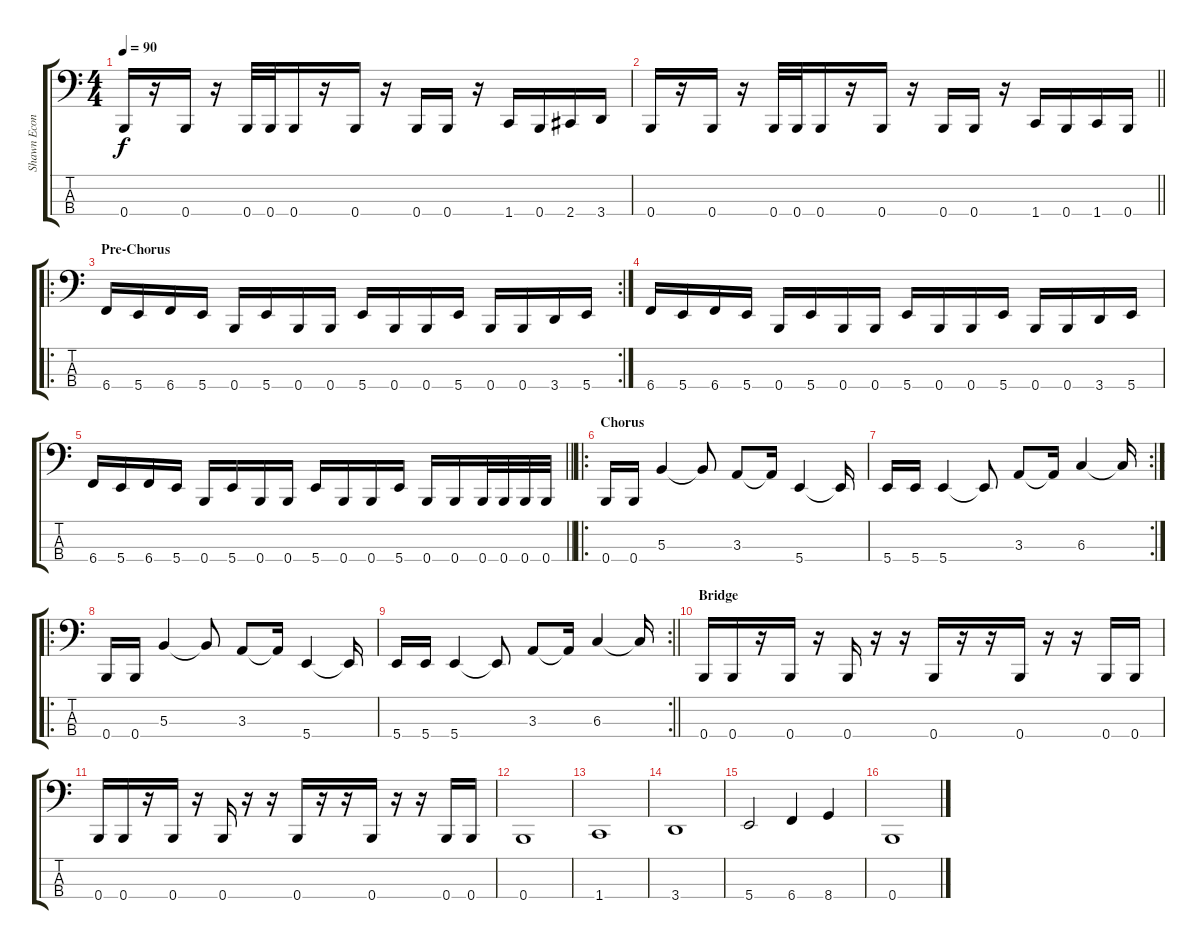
\track ("Shawn Economaki" "Shawn Econ") {instrument electricbasspick}
\staff {score tabs}
\tuning (E2 B1 Gb1 B0) {hide}
\ts (4 4)
\tempo 90
\clef f4
\ks c
0.4.16{dy f} r.16 0.4.16 r.16 0.4.32 0.4.32 0.4.16 r.16 0.4.16 r.16 0.4.16 0.4.16 r.16 1.4.16 0.4.16 2.4.16 3.4.16 |
\barLineRight lightlight
0.4.16 r.16 0.4.16 r.16 0.4.32 0.4.32 0.4.16 r.16 0.4.16 r.16 0.4.16 0.4.16 r.16 1.4.16 0.4.16 1.4.16 0.4.16 |
\ro
\rc 2
\section ("" "Pre-Chorus")
6.4.16 5.4.16 6.4.16 5.4.16 0.4.16 5.4.16 0.4.16 0.4.16 5.4.16 0.4.16 0.4.16 5.4.16 0.4.16 0.4.16 3.4.16 5.4.16 |
6.4.16 5.4.16 6.4.16 5.4.16 0.4.16 5.4.16 0.4.16 0.4.16 5.4.16 0.4.16 0.4.16 5.4.16 0.4.16 0.4.16 3.4.16 5.4.16 |
\barLineRight lightlight
6.4.16 5.4.16 6.4.16 5.4.16 0.4.16 5.4.16 0.4.16 0.4.16 5.4.16 0.4.16 0.4.16 5.4.16 0.4.16 0.4.16 0.4.32 0.4.32 0.4.32 0.4.32 |
\ro
\section ("" "Chorus")
0.4.16 0.4.16 5.3.4 5.3{t}.8 3.3.8 3.3{t}.16 5.4.4 5.4{t}.16 |
\rc 2
5.4.16 5.4.16 5.4.4 5.4{t}.8 3.3.8 3.3{t}.16 6.3.4 6.3{t}.16 |
\ro
0.4.16 0.4.16 5.3.4 5.3{t}.8 3.3.8 3.3{t}.16 5.4.4 5.4{t}.16 |
\rc 2
\barLineRight lightlight
5.4.16 5.4.16 5.4.4 5.4{t}.8 3.3.8 3.3{t}.16 6.3.4 6.3{t}.16 |
\section ("" "Bridge")
0.4.16 0.4.16 r.16 0.4.16 r.16 0.4.16 r.16 r.16 0.4.16 r.16 r.16 0.4.16 r.16 r.16 0.4.16 0.4.16 |
0.4.16 0.4.16 r.16 0.4.16 r.16 0.4.16 r.16 r.16 0.4.16 r.16 r.16 0.4.16 r.16 r.16 0.4.16 0.4.16 |
0.4.1 |
1.4.1 |
3.4.1 |
5.4.2 6.4.4 8.4.4 |
0.4.1
